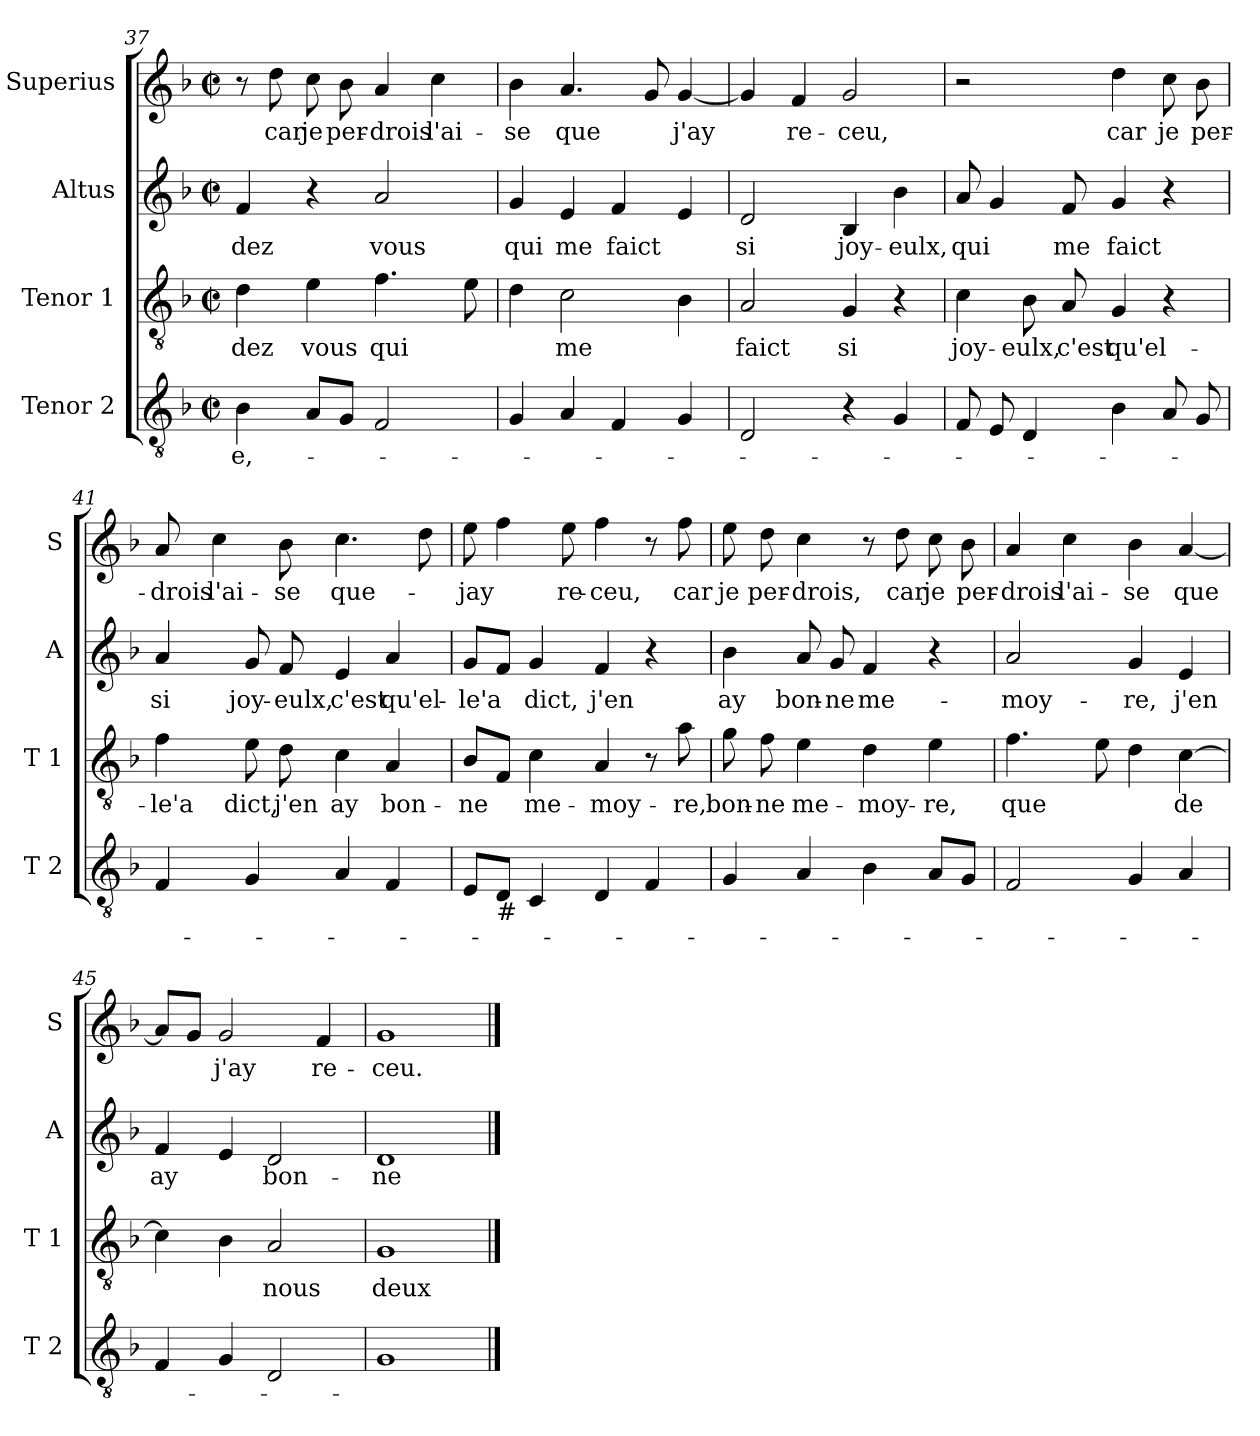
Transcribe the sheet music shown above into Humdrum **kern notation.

**kern	**text	**kern	**text	**kern	**text	**kern	**text
*part4	*part4	*part3	*part3	*part2	*part2	*part1	*part1
*staff4	*staff4	*staff3	*staff3	*staff2	*staff2	*staff1	*staff1
*I"Tenor 2	*	*I"Tenor 1	*	*I"Altus	*	*I"Superius	*
*I'T 2	*	*I'T 1	*	*I'A	*	*I'S	*
*clefGv2	*	*clefGv2	*	*clefG2	*	*clefG2	*
*k[b-]	*	*k[b-]	*	*k[b-]	*	*k[b-]	*
*F:	*	*F:	*	*F:	*	*F:	*
*M2/2	*	*M2/2	*	*M2/2	*	*M2/2	*
*met(c|)	*	*met(c|)	*	*met(c|)	*	*met(c|)	*
=37	=37	=37	=37	=37	=37	=37	=37
4B-\	e,-	4d\	-dez	4f/	-dez	8r	.
.	.	.	.	.	.	8dd\	car
8A/L	.	4e\	vous	4r	.	8cc\	je
8G/J	.	.	.	.	.	8b-\	per-
2F/	.	4.f\	qui	2a/	vous	4a/	-drois
.	.	.	.	.	.	4cc\	l'ai-
.	.	8e\	.	.	.	.	.
=38	=38	=38	=38	=38	=38	=38	=38
4G/	.	4d\	.	4g/	qui	4b-\	-se
4A/	.	2c\	me	4e/	me	4.a/	que
4F/	.	.	.	4f/	faict	.	.
.	.	.	.	.	.	8g/	.
4G/	.	4B-\	.	4e/	.	[4g/	j'ay
!!LO:LB:g=z
=39	=39	=39	=39	=39	=39	=39	=39
2D/	.	2A/	faict	2d/	si	4g/]	.
.	.	.	.	.	.	4f/	re-
4r	.	4G/	si	4B-/	joy-	2g/	-ceu,
4G/	.	4r	.	4b-\	-eulx,	.	.
=40	=40	=40	=40	=40	=40	=40	=40
8F/	.	4c\	joy-	8a/	qui	2r	.
8E/	.	.	.	4g/	.	.	.
4D/	.	8B-\	-eulx,	.	.	.	.
.	.	8A/	c'est	8f/	me	.	.
4B-\	.	4G/	qu'el-	4g/	faict	4dd\	car
8A/	.	4r	.	4r	.	8cc\	je
8G/	.	.	.	.	.	8b-\	per-
=41	=41	=41	=41	=41	=41	=41	=41
4F/	.	4f\	-le'a	4a/	si	8a/	-drois
.	.	.	.	.	.	4cc\	l'ai-
4G/	.	8e\	dict,	8g/	joy-	.	.
.	.	8d\	j'en	8f/	-eulx,	8b-\	-se
4A/	.	4c\	ay	4e/	c'est	4.cc\	que-
4F/	.	4A/	bon-	4a/	qu'el-	.	.
.	.	.	.	.	.	8dd\	.
=42	=42	=42	=42	=42	=42	=42	=42
8E/L	.	8B-/L	-ne	8g/L	-le'a	8ee\	-jay
!LO:TX:b:t=#	!	!	!	!	!	!	!
8D/J	.	8F/J	.	8f/J	.	4ff\	.
4C/	.	4c\	me-	4g/	dict,	.	.
.	.	.	.	.	.	8ee\	re-
4D/	.	4A/	-moy-	4f/	j'en	4ff\	-ceu,
4F/	.	8r	.	4r	.	8r	.
.	.	8a\	-re,	.	.	8ff\	car
!!LO:LB:g=z
=43	=43	=43	=43	=43	=43	=43	=43
4G/	.	8g\	bon-	4b-\	ay	8ee\	je
.	.	8f\	-ne	.	.	8dd\	per-
4A/	.	4e\	me-	8a/	bon-	4cc\	-drois,
.	.	.	.	8g/	-ne	.	.
4B-\	.	4d\	-moy-	4f/	me-	8r	.
.	.	.	.	.	.	8dd\	car
8A/L	.	4e\	-re,	4r	.	8cc\	je
8G/J	.	.	.	.	.	8b-\	per-
=44	=44	=44	=44	=44	=44	=44	=44
2F/	.	4.f\	que	2a/	-moy-	4a/	-drois
.	.	.	.	.	.	4cc\	l'ai-
.	.	8e\	.	.	.	.	.
4G/	.	4d\	.	4g/	-re,	4b-\	-se
4A/	.	[4c\	de	4e/	j'en	[4a/	que
=45	=45	=45	=45	=45	=45	=45	=45
4F/	.	4c\]	.	4f/	ay	8a/L]	.
.	.	.	.	.	.	8g/J	.
4G/	.	4B-\	.	4e/	.	2g/	j'ay
2D/	.	2A/	nous	2d/	bon-	.	.
.	.	.	.	.	.	4f/	re-
=46	=46	=46	=46	=46	=46	=46	=46
1G	.	1G	deux	1d	-ne	1g	-ceu.
==	==	==	==	==	==	==	==
*-	*-	*-	*-	*-	*-	*-	*-
